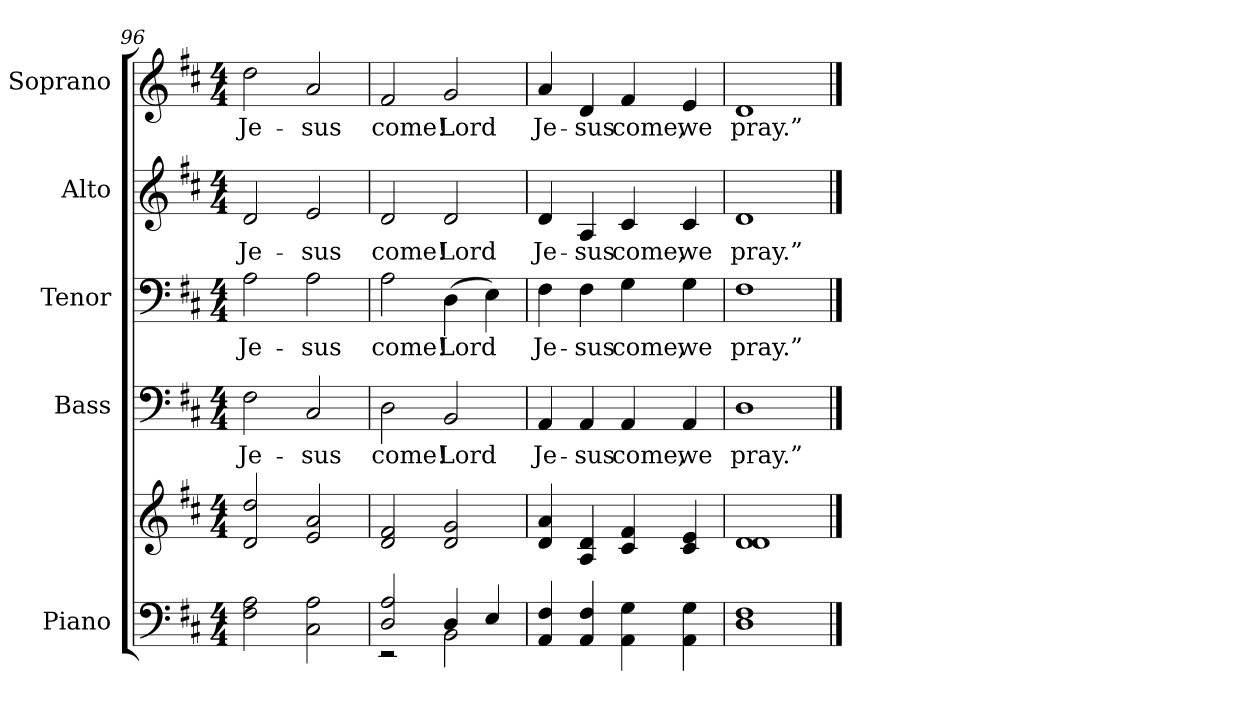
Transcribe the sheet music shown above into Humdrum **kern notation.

**kern	**kern	**kern	**text	**kern	**text	**kern	**text	**kern	**text
*part5	*part5	*part4	*part4	*part3	*part3	*part2	*part2	*part1	*part1
*staff6	*staff5	*staff4	*staff4	*staff3	*staff3	*staff2	*staff2	*staff1	*staff1
*I"Piano	*	*I"Bass	*	*I"Tenor	*	*I"Alto	*	*I"Soprano	*
*I'Pno.	*	*I'B.	*	*I'T.	*	*I'A.	*	*I'S.	*
*clefF4	*clefG2	*clefF4	*	*clefF4	*	*clefG2	*	*clefG2	*
*k[f#c#]	*k[f#c#]	*k[f#c#]	*	*k[f#c#]	*	*k[f#c#]	*	*k[f#c#]	*
*D:	*D:	*D:	*	*D:	*	*D:	*	*D:	*
*M4/4	*M4/4	*M4/4	*	*M4/4	*	*M4/4	*	*M4/4	*
=96	=96	=96	=96	=96	=96	=96	=96	=96	=96
!	!	!	!LO:LY:b:color=#000000	!	!	!	!	!	!
!	!	!	!	!	!LO:LY:b:color=#000000	!	!	!	!
!	!	!	!	!	!	!	!LO:LY:b:color=#000000	!	!
!	!	!	!	!	!	!	!	!	!LO:LY:b:color=#000000
2F#i\ 2Ai	2di/ 2ddi	2F#i\	Je-	2Ai\	Je-	2di/	Je-	2ddi\	Je-
!	!	!	!LO:LY:b:color=#000000	!	!	!	!	!	!
!	!	!	!	!	!LO:LY:b:color=#000000	!	!	!	!
!	!	!	!	!	!	!	!LO:LY:b:color=#000000	!	!
!	!	!	!	!	!	!	!	!	!LO:LY:b:color=#000000
2C#i\ 2Ai	2ei/ 2ai	2C#i/	-sus	2Ai\	-sus	2ei/	-sus	2ai/	-sus
!!LO:PB:g=z
=97	=97	=97	=97	=97	=97	=97	=97	=97	=97
*^	*	*	*	*	*	*	*	*	*
!	!	!	!	!LO:LY:b:color=#000000	!	!	!	!	!	!
!	!	!	!	!	!	!LO:LY:b:color=#000000	!	!	!	!
!	!	!	!	!	!	!	!	!LO:LY:b:color=#000000	!	!
!	!	!	!	!	!	!	!	!	!	!LO:LY:b:color=#000000
2Di/ 2Ai	2r	2di/ 2f#i	2Di\	come!	2Ai\	come!	2di/	come!	2f#i/	come!
!	!	!	!	!LO:LY:b:color=#000000	!	!	!	!	!	!
!	!	!	!	!	!	!LO:LY:b:color=#000000	!	!	!	!
!	!	!	!	!	!	!	!	!LO:LY:b:color=#000000	!	!
!	!	!	!	!	!	!	!	!	!	!LO:LY:b:color=#000000
4Di/	2BBi\	2di/ 2gi	2BBi/	Lord	(4Di\	Lord	2di/	Lord	2gi/	Lord
4Ei/	.	.	.	.	4Ei\)	.	.	.	.	.
*v	*v	*	*	*	*	*	*	*	*	*
=98	=98	=98	=98	=98	=98	=98	=98	=98	=98
!	!	!	!LO:LY:b:color=#000000	!	!	!	!	!	!
!	!	!	!	!	!LO:LY:b:color=#000000	!	!	!	!
!	!	!	!	!	!	!	!LO:LY:b:color=#000000	!	!
!	!	!	!	!	!	!	!	!	!LO:LY:b:color=#000000
4AAi/ 4F#i	4di/ 4ai	4AAi/	Je-	4F#i\	Je-	4di/	Je-	4ai/	Je-
!	!	!	!LO:LY:b:color=#000000	!	!	!	!	!	!
!	!	!	!	!	!LO:LY:b:color=#000000	!	!	!	!
!	!	!	!	!	!	!	!LO:LY:b:color=#000000	!	!
!	!	!	!	!	!	!	!	!	!LO:LY:b:color=#000000
4AAi/ 4F#i	4Ai/ 4di	4AAi/	-sus	4F#i\	-sus	4Ai/	-sus	4di/	-sus
!	!	!	!LO:LY:b:color=#000000	!	!	!	!	!	!
!	!	!	!	!	!LO:LY:b:color=#000000	!	!	!	!
!	!	!	!	!	!	!	!LO:LY:b:color=#000000	!	!
!	!	!	!	!	!	!	!	!	!LO:LY:b:color=#000000
4AAi\ 4Gi	4c#i/ 4f#i	4AAi/	come,	4Gi\	come,	4c#i/	come,	4f#i/	come,
!	!	!	!LO:LY:b:color=#000000	!	!	!	!	!	!
!	!	!	!	!	!LO:LY:b:color=#000000	!	!	!	!
!	!	!	!	!	!	!	!LO:LY:b:color=#000000	!	!
!	!	!	!	!	!	!	!	!	!LO:LY:b:color=#000000
4AAi\ 4Gi	4c#i/ 4ei	4AAi/	we	4Gi\	we	4c#i/	we	4ei/	we
=99	=99	=99	=99	=99	=99	=99	=99	=99	=99
!	!	!	!LO:LY:b:color=#000000	!	!	!	!	!	!
!	!	!	!	!	!LO:LY:b:color=#000000	!	!	!	!
!	!	!	!	!	!	!	!LO:LY:b:color=#000000	!	!
!	!	!	!	!	!	!	!	!	!LO:LY:b:color=#000000
1Di 1F#i	1di 1di	1Di	pray.”	1F#i	pray.”	1di	pray.”	1di	pray.”
==	==	==	==	==	==	==	==	==	==
*-	*-	*-	*-	*-	*-	*-	*-	*-	*-
